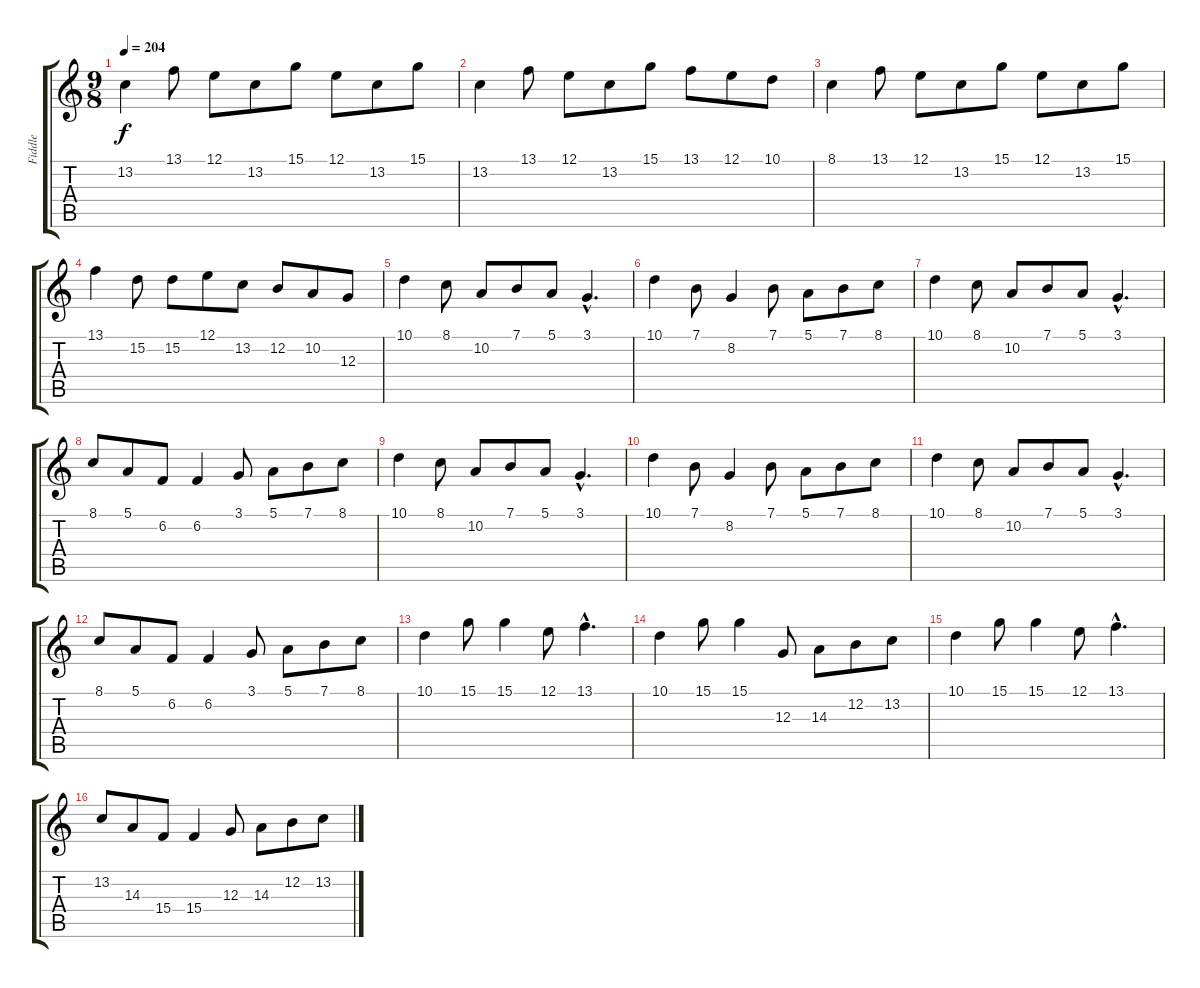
\track ("Fiddle" "Fiddle") {instrument fiddle}
\staff {score tabs}
\tuning (E4 B3 G3 D3 A2 E2) {hide}
\ts (9 8)
\tempo 204
\clef g2
\ks c
13.2.4{dy f} 13.1.8 12.1.8 13.2.8 15.1.8 12.1.8 13.2.8 15.1.8 |
13.2.4 13.1.8 12.1.8 13.2.8 15.1.8 13.1.8 12.1.8 10.1.8 |
8.1.4 13.1.8 12.1.8 13.2.8 15.1.8 12.1.8 13.2.8 15.1.8 |
13.1.4 15.2.8 15.2.8 12.1.8 13.2.8 12.2.8 10.2.8 12.3.8 |
10.1.4 8.1.8 10.2.8 7.1.8 5.1.8 3.1{hac}.4{d} |
10.1.4 7.1.8 8.2.4 7.1.8 5.1.8 7.1.8 8.1.8 |
10.1.4 8.1.8 10.2.8 7.1.8 5.1.8 3.1{hac}.4{d} |
8.1.8 5.1.8 6.2.8 6.2.4 3.1.8 5.1.8 7.1.8 8.1.8 |
10.1.4 8.1.8 10.2.8 7.1.8 5.1.8 3.1{hac}.4{d} |
10.1.4 7.1.8 8.2.4 7.1.8 5.1.8 7.1.8 8.1.8 |
10.1.4 8.1.8 10.2.8 7.1.8 5.1.8 3.1{hac}.4{d} |
8.1.8 5.1.8 6.2.8 6.2.4 3.1.8 5.1.8 7.1.8 8.1.8 |
10.1.4 15.1.8 15.1.4 12.1.8 13.1{hac}.4{d} |
10.1.4 15.1.8 15.1.4 12.3.8 14.3.8 12.2.8 13.2.8 |
10.1.4 15.1.8 15.1.4 12.1.8 13.1{hac}.4{d} |
13.2.8 14.3.8 15.4.8 15.4.4 12.3.8 14.3.8 12.2.8 13.2.8
